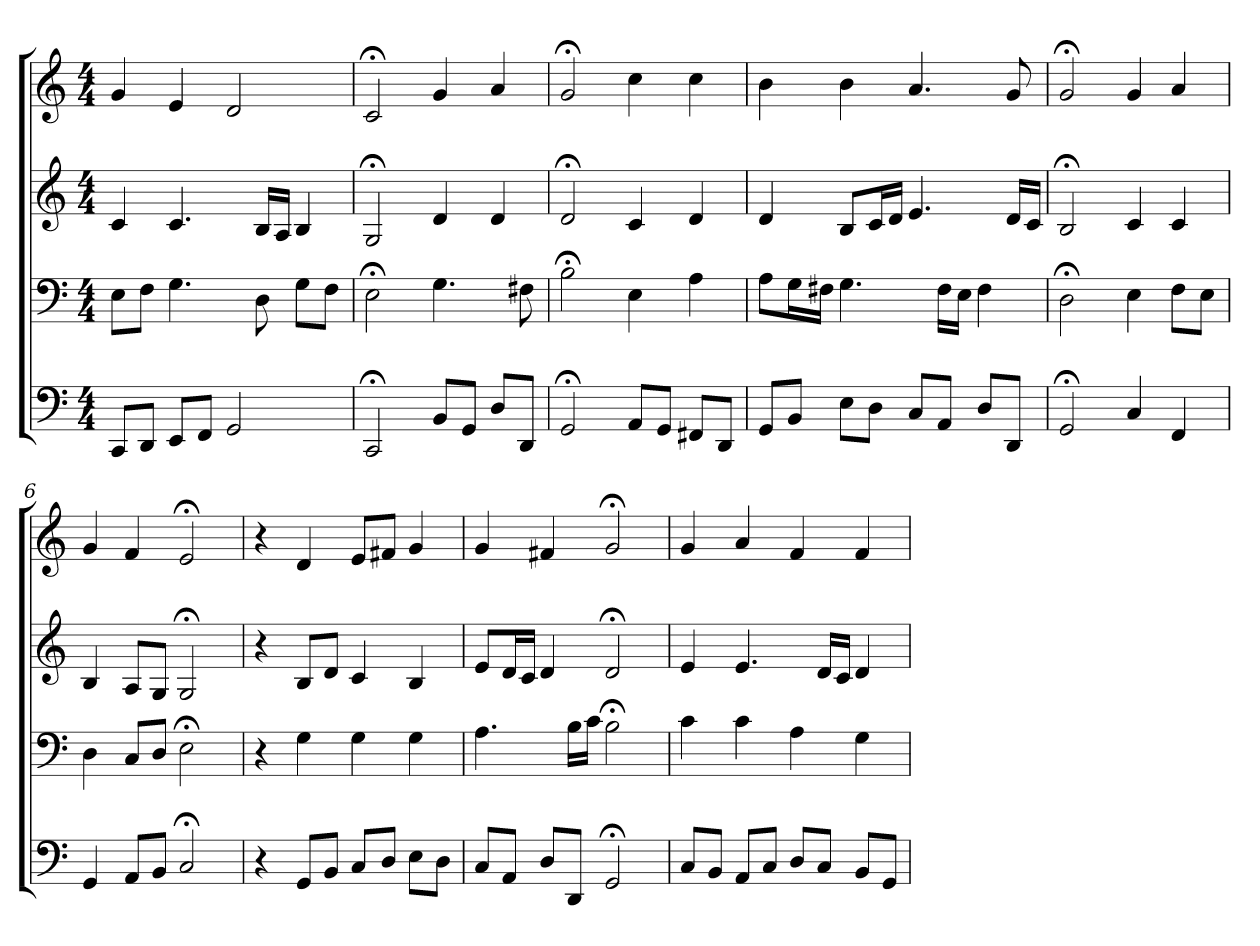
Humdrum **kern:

**kern	**kern	**kern	**kern
*part4	*part3	*part2	*part1
*staff4	*staff3	*staff2	*staff1
*clefF4	*clefF4	*clefG2	*clefG2
*k[]	*k[]	*k[]	*k[]
*C:	*C:	*C:	*C:
*M4/4	*M4/4	*M4/4	*M4/4
=1	=1	=1	=1
8CC/L	8E\L	4c	4g
8DD/J	8F\J	.	.
8EE/L	4.G	4.c	4e
8FF/J	.	.	.
2GG	.	.	2d
.	8D	16B/LL	.
.	.	16A/JJ	.
.	8G\L	4B	.
.	8F\J	.	.
=2	=2	=2	=2
2CC;<	2E;<	2G;<	2c;<
8BB/L	4.G	4d	4g
8GG/J	.	.	.
8D/L	.	4d	4a
8DD/J	8F#X	.	.
=3	=3	=3	=3
2GG;<	2B;<	2d;<	2g;<
8AA/L	4E	4c	4cc
8GG/J	.	.	.
8FF#X/L	4A	4d	4cc
8DD/J	.	.	.
=4	=4	=4	=4
8GG/L	8A\L	4d	4b
8BB/J	16G\L	.	.
.	16F#X\JJ	.	.
8E\L	4.G	8B/L	4b
8D\J	.	16c/L	.
.	.	16d/JJ	.
8C/L	.	4.e	4.a
8AA/J	16F#\LL	.	.
.	16E\JJ	.	.
8D/L	4F#	.	.
8DD/J	.	16d/LL	8g
.	.	16c/JJ	.
=5	=5	=5	=5
2GG;<	2D;<	2B;<	2g;<
4C	4E	4c	4g
4FF	8F\L	4c	4a
.	8E\J	.	.
=6	=6	=6	=6
4GG	4D	4B	4g
8AA/L	8C/L	8A/L	4f
8BB/J	8D/J	8G/J	.
2C;<	2E;<	2G;<	2e;<
=7	=7	=7	=7
4r	4r	4r	4r
8GG/L	4G	8B/L	4d
8BB/J	.	8d/J	.
8C/L	4G	4c	8e/L
8D/J	.	.	8f#X/J
8E\L	4G	4B	4g
8D\J	.	.	.
=8	=8	=8	=8
8C/L	4.A	8e/L	4g
8AA/J	.	16d/L	.
.	.	16c/JJ	.
8D/L	.	4d	4f#X
8DD/J	16B\LL	.	.
.	16c\JJ	.	.
2GG;<	2B;<	2d;<	2g;<
=9	=9	=9	=9
8C/L	4c	4e	4g
8BB/J	.	.	.
8AA/L	4c	4.e	4a
8C/J	.	.	.
8D/L	4A	.	4f
8C/J	.	16d/LL	.
.	.	16c/JJ	.
8BB/L	4G	4d	4f
8GG/J	.	.	.
=	=	=	=
*-	*-	*-	*-
